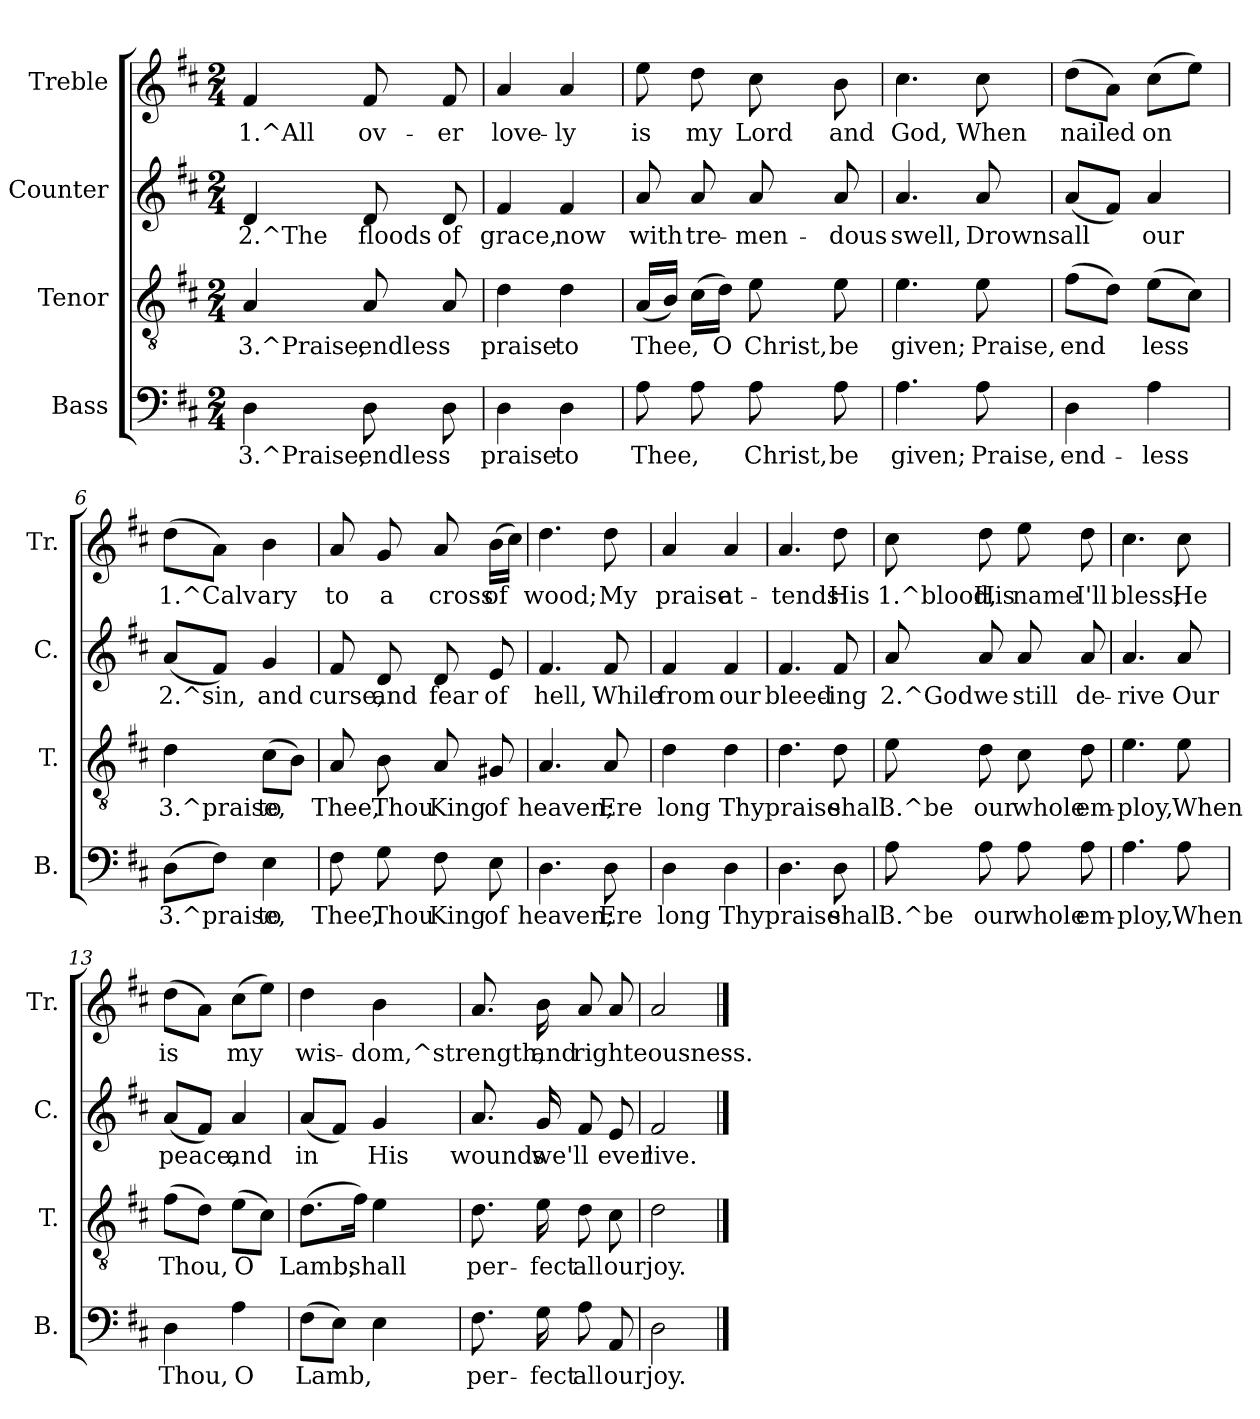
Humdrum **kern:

**kern	**text	**kern	**text	**kern	**text	**kern	**text
*part4	*part4	*part3	*part3	*part2	*part2	*part1	*part1
*staff4	*staff4	*staff3	*staff3	*staff2	*staff2	*staff1	*staff1
*I"Bass	*	*I"Tenor	*	*I"Counter	*	*I"Treble	*
*I'B.	*	*I'T.	*	*I'C.	*	*I'Tr.	*
!!LO:PB:g=z
*stria5	*	*stria5	*	*stria5	*	*stria5	*
*clefF4	*	*clefGv2	*	*clefG2	*	*clefG2	*
*k[f#c#]	*	*k[f#c#]	*	*k[f#c#]	*	*k[f#c#]	*
*D:	*	*D:	*	*D:	*	*D:	*
*M2/4	*	*M2/4	*	*M2/4	*	*M2/4	*
=1	=1	=1	=1	=1	=1	=1	=1
!	!LO:LY:b:rj	!	!LO:LY:b:rj	!	!LO:LY:b:rj	!	!LO:LY:b:rj
4D\	3.^Praise,	4A/	3.^Praise,	4d/	2.^The	4f#/	1.^All
!	!LO:LY:b:rj	!	!LO:LY:b:rj	!	!LO:LY:b:rj	!	!LO:LY:b:rj
8D\	endless	8A/	endless	8d/	floods	8f#/	ov-
!	!LO:LY:b:rj	!	!LO:LY:b:rj	!	!LO:LY:b:rj	!	!LO:LY:b:rj
8D\	.	8A/	.	8d/	of	8f#/	-er
=2	=2	=2	=2	=2	=2	=2	=2
!	!LO:LY:b:rj	!	!LO:LY:b:rj	!	!LO:LY:b:rj	!	!LO:LY:b:rj
4D\	praise	4d\	praise	4f#/	grace,	4a/	love-
!	!LO:LY:b:rj	!	!LO:LY:b:rj	!	!LO:LY:b:rj	!	!LO:LY:b:rj
4D\	to	4d\	to	4f#/	now	4a/	-ly
=3	=3	=3	=3	=3	=3	=3	=3
!	!LO:LY:b:rj	!	!LO:LY:b:rj	!	!LO:LY:b:rj	!	!LO:LY:b:rj
8A\	Thee,	(<16A/L	Thee,	8a/	with	8ee\	is
!	!	!	!LO:LY:b:rj	!	!	!	!
.	.	16B/J)	.	.	.	.	.
!	!LO:LY:b:rj	!	!LO:LY:b:rj	!	!LO:LY:b:rj	!	!LO:LY:b:rj
8A\	.	(>16c#\L	.	8a/	tre-	8dd\	my
!	!	!	!LO:LY:b:rj	!	!	!	!
.	.	16d\J)	O	.	.	.	.
!	!LO:LY:b:rj	!	!LO:LY:b:rj	!	!LO:LY:b:rj	!	!LO:LY:b:rj
8A\	Christ,	8e\	Christ,	8a/	-men-	8cc#\	Lord
!	!LO:LY:b:rj	!	!LO:LY:b:rj	!	!LO:LY:b:rj	!	!LO:LY:b:rj
8A\	be	8e\	be	8a/	-dous	8b\	and
=4	=4	=4	=4	=4	=4	=4	=4
!	!LO:LY:b:rj	!	!LO:LY:b:rj	!	!LO:LY:b:rj	!	!LO:LY:b:rj
4.A\	given;	4.e\	given;	4.a/	swell,	4.cc#\	God,
!	!LO:LY:b:rj	!	!LO:LY:b:rj	!	!LO:LY:b:rj	!	!LO:LY:b:rj
8A\	Praise,	8e\	Praise,	8a/	Drowns	8cc#\	When
=5	=5	=5	=5	=5	=5	=5	=5
!	!LO:LY:b:rj	!	!LO:LY:b:rj	!	!LO:LY:b:rj	!	!LO:LY:b:rj
4D\	end-	(>8f#\L	end-	(<8a/L	all	(>8dd>\L	nailed
!	!	!	!LO:LY:b:rj	!	!LO:LY:b:rj	!	!LO:LY:b:rj
.	.	8d\J)	--	8f#/J)	.	8a\J)	.
!	!LO:LY:b:rj	!	!LO:LY:b:rj	!	!LO:LY:b:rj	!	!LO:LY:b:rj
4A\	-less	(>8e\L	-less	4a/	our	(>8cc#\L	on
!	!	!	!LO:LY:b:rj	!	!	!	!LO:LY:b:rj
.	.	8c#\J)	.	.	.	8ee\J)	.
!!LO:LB:g=z
=6	=6	=6	=6	=6	=6	=6	=6
!	!LO:LY:b:rj	!	!LO:LY:b:rj	!	!LO:LY:b:rj	!	!LO:LY:b:rj
(>8D\L	3.^praise,	4d\	3.^praise,	(<8a/L	2.^sin,	(>8dd\L	1.^Calv-
!	!LO:LY:b:rj	!	!	!	!LO:LY:b:rj	!	!LO:LY:b:rj
8F#\J)	.	.	.	8f#/J)	.	8a\J)	--
!	!LO:LY:b:rj	!	!LO:LY:b:rj	!	!LO:LY:b:rj	!	!LO:LY:b:rj
4E\	to	(>8c#\L	to	4g/	and	4b\	-ary
!	!	!	!LO:LY:b:rj	!	!	!	!
.	.	8B\J)	.	.	.	.	.
=7	=7	=7	=7	=7	=7	=7	=7
!	!LO:LY:b:rj	!	!LO:LY:b:rj	!	!LO:LY:b:rj	!	!LO:LY:b:rj
8F#\	Thee,	8A/	Thee,	8f#/	curse,	8a/	to
!	!LO:LY:b:rj	!	!LO:LY:b:rj	!	!LO:LY:b:rj	!	!LO:LY:b:rj
8G\	Thou	8B\	Thou	8d/	and	8g/	a
!	!LO:LY:b:rj	!	!LO:LY:b:rj	!	!LO:LY:b:rj	!	!LO:LY:b:rj
8F#\	King	8A/	King	8d/	fear	8a/	cross
!	!LO:LY:b:rj	!	!LO:LY:b:rj	!	!LO:LY:b:rj	!	!LO:LY:b:rj
8E\	of	8G#X/	of	8e/	of	(>16b\L	of
!	!	!	!	!	!	!	!LO:LY:b:rj
.	.	.	.	.	.	16cc#\J)	.
=8	=8	=8	=8	=8	=8	=8	=8
!	!LO:LY:b:rj	!	!LO:LY:b:rj	!	!LO:LY:b:rj	!	!LO:LY:b:rj
4.D\	heaven;	4.A/	heaven;	4.f#/	hell,	4.dd\	wood;
!	!LO:LY:b:rj	!	!LO:LY:b:rj	!	!LO:LY:b:rj	!	!LO:LY:b:rj
8D\	Ere	8A/	Ere	8f#/	While	8dd\	My
=9	=9	=9	=9	=9	=9	=9	=9
!	!LO:LY:b:rj	!	!LO:LY:b:rj	!	!LO:LY:b:rj	!	!LO:LY:b:rj
4D\	long	4d\	long	4f#/	from	4a/	praise
!	!LO:LY:b:rj	!	!LO:LY:b:rj	!	!LO:LY:b:rj	!	!LO:LY:b:rj
4D\	Thy	4d\	Thy	4f#/	our	4a/	at-
=10	=10	=10	=10	=10	=10	=10	=10
!	!LO:LY:b:rj	!	!LO:LY:b:rj	!	!LO:LY:b:rj	!	!LO:LY:b:rj
4.D\	praise	4.d\	praise	4.f#/	bleed-	4.a/	-tends
!	!LO:LY:b:rj	!	!LO:LY:b:rj	!	!LO:LY:b:rj	!	!LO:LY:b:rj
8D\	shall	8d\	shall	8f#/	-ing	8dd\	His
!!LO:PB:g=z
=11	=11	=11	=11	=11	=11	=11	=11
!	!LO:LY:b:rj	!	!LO:LY:b:rj	!	!LO:LY:b:rj	!	!LO:LY:b:rj
8A\	3.^be	8e\	3.^be	8a/	2.^God	8cc#\	1.^blood,
!	!LO:LY:b:rj	!	!LO:LY:b:rj	!	!LO:LY:b:rj	!	!LO:LY:b:rj
8A\	our	8d\	our	8a/	we	8dd\	His
!	!LO:LY:b:rj	!	!LO:LY:b:rj	!	!LO:LY:b:rj	!	!LO:LY:b:rj
8A\	whole	8c#\	whole	8a/	still	8ee\	name
!	!LO:LY:b:rj	!	!LO:LY:b:rj	!	!LO:LY:b:rj	!	!LO:LY:b:rj
8A\	em-	8d\	em-	8a/	de-	8dd\	I'll
=12	=12	=12	=12	=12	=12	=12	=12
!	!LO:LY:b:rj	!	!LO:LY:b:rj	!	!LO:LY:b:rj	!	!LO:LY:b:rj
4.A\	-ploy,	4.e\	-ploy,	4.a/	-rive	4.cc#\	bless;
!	!LO:LY:b:rj	!	!LO:LY:b:rj	!	!LO:LY:b:rj	!	!LO:LY:b:rj
8A\	When	8e\	When	8a/	Our	8cc#\	He
=13	=13	=13	=13	=13	=13	=13	=13
!	!LO:LY:b:rj	!	!LO:LY:b:rj	!	!LO:LY:b:rj	!	!LO:LY:b:rj
4D\	Thou,	(>8f#\L	Thou,	(<8a/L	peace,	(>8dd\L	is
!	!	!	!LO:LY:b:rj	!	!LO:LY:b:rj	!	!LO:LY:b:rj
.	.	8d\J)	.	8f#/J)	.	8a\J)	.
!	!LO:LY:b:rj	!	!LO:LY:b:rj	!	!LO:LY:b:rj	!	!LO:LY:b:rj
4A\	O	(>8e\L	O	4a/	and	(>8cc#\L	my
!	!	!	!LO:LY:b:rj	!	!	!	!LO:LY:b:rj
.	.	8c#\J)	.	.	.	8ee\J)	.
=14	=14	=14	=14	=14	=14	=14	=14
!	!LO:LY:b:rj	!	!LO:LY:b:rj	!	!LO:LY:b:rj	!	!LO:LY:b:rj
(>8F#\L	Lamb,	(>8.d\L	Lamb,	(<8a/L	in	4dd\	wis-
!	!LO:LY:b:rj	!	!	!	!LO:LY:b:rj	!	!
8E\J)	.	.	.	8f#/J)	.	.	.
!	!	!	!LO:LY:b:rj	!	!	!	!
.	.	16f#\J)	shall	.	.	.	.
!	!LO:LY:b:rj	!	!LO:LY:b:rj	!	!LO:LY:b:rj	!	!LO:LY:b:rj
4E\	.	4e\	.	4g/	His	4b\	-dom,^strength,
=15	=15	=15	=15	=15	=15	=15	=15
!	!LO:LY:b:rj	!	!LO:LY:b:rj	!	!LO:LY:b:rj	!	!LO:LY:b:rj
8.F#\	per-	8.d\	per-	8.a/	wounds	8.a/	.
!	!LO:LY:b:rj	!	!LO:LY:b:rj	!	!LO:LY:b:rj	!	!LO:LY:b:rj
16G\	-fect	16e\	-fect	16g/	we'll	16b\	and
!	!LO:LY:b:rj	!	!LO:LY:b:rj	!	!LO:LY:b:rj	!	!LO:LY:b:rj
8A\	all	8d\	all	8f#/	.	8a/	righteousness.
!	!LO:LY:b:rj	!	!LO:LY:b:rj	!	!LO:LY:b:rj	!	!LO:LY:b:rj
8AA/	our	8c#\	our	8e/	ever	8a/	.
=16	=16	=16	=16	=16	=16	=16	=16
!	!LO:LY:b:rj	!	!LO:LY:b:rj	!	!LO:LY:b:rj	!	!LO:LY:b:rj
2D\	joy.	2d\	joy.	2f#/	live.	2a/	.
==	==	==	==	==	==	==	==
*-	*-	*-	*-	*-	*-	*-	*-
